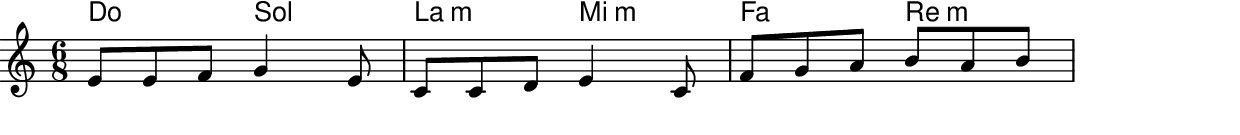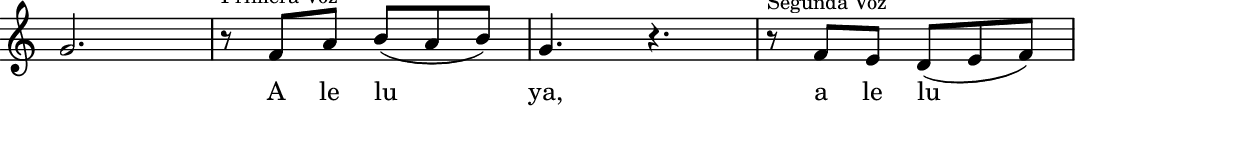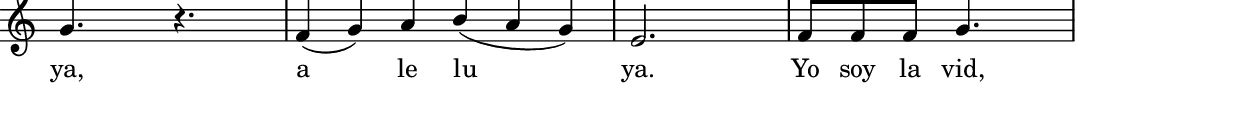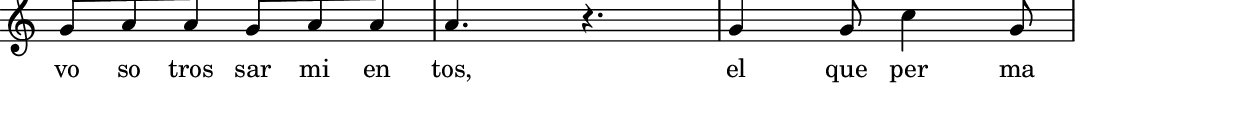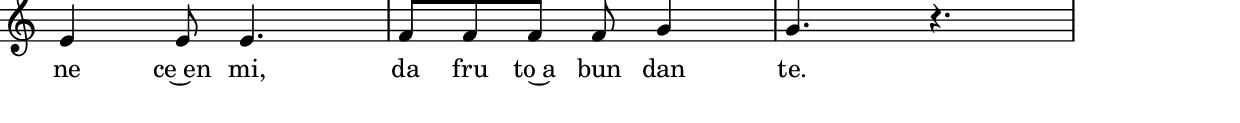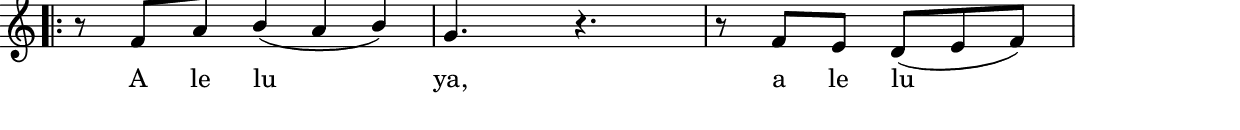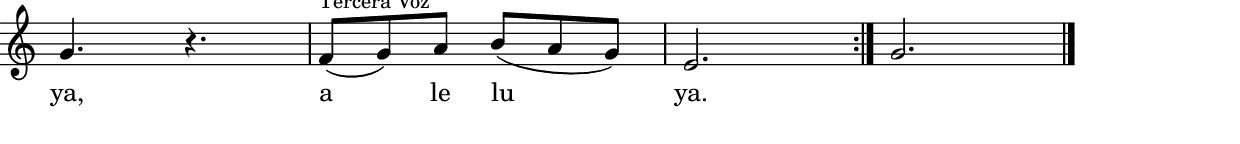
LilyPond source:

%% Generated by lilypond-book
%% Options: [indent=0\mm,line-width=529\pt]
\include "lilypond-book-preamble.ly"


% ****************************************************************
% Start cut-&-pastable-section
% ****************************************************************



\paper {
  indent = 0\mm
  line-width = 529\pt
  % offset the left padding, also add 1mm as lilypond creates cropped
  % images with a little space on the right
  line-width = #(- line-width (* mm  3.000000) (* mm 1))
}

\layout {
  
}





% ****************************************************************
% ly snippet:
% ****************************************************************
\sourcefileline 214
\language "espanol"
        \version "2.18.0"

        \markup { \fill-line { \center-column { \fontsize #5 "Misa Italiana" \fontsize #3 \caps "Aleluya Interleccional" } } }
        \markup { \fill-line { " " \center-column { \fontsize #2 "Pbro. Jesús María Sánchez" \small "Arreglo Samuel Gutiérrez e Isabel Martinez" } } }
        \header {
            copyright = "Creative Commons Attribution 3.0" 
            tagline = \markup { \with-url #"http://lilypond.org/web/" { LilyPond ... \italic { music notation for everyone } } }
            breakbefore = ##t
        }

        instrumento = \relative do' {
            \tempo "Moderatto" 4 = 100
            \time 6/8
            \override DynamicLineSpanner.staff-padding = #15
            \newSpacingSection	
            \override Score.SpacingSpanner.spacing-increment = #5
            mi8 mi8 fa8 sol4 mi8		| %1
            \mark \markup { \small "Instrumento" }
            do8 do8 re8 mi4 do8 		| %2
            fa8 sol8 la8 si8 la8 si8	| %3
            sol2.				| %4
            \mark \markup { \small "Voz" }
            \repeat volta 1 {
                r8^\markup { \small "Primera Voz" } fa8 la8 si8( la8 si8) 	| %5
                sol4. r4.			| %6
                r8^\markup { \small "Segunda Voz" } fa8 mi8 re8( mi8 fa8) 	| %7
                sol4. r4. 	 		| %9
                fa8^\markup { \small "Tercera Voz" }( sol8) la8 si8( la8 sol8) | %10
                mi2.			| %11			
            }
            fa8^\markup { \small "Solo" } fa8 fa8 sol4.		| %12
            sol8 la8 la8 sol8 la8 la8	| %13
            la4. r4.			| %14
            sol4 sol8 do4 sol8		| %15
            mi4 mi8 mi4.			| %16
            fa8 fa8 fa8 fa8 sol4		| %17
            sol4. r4.			| %18
            \repeat volta 2 {
                r8^\markup { \small "Primera Voz" } fa8 la8 si8( la8 si8) 	| %19
                sol4. r4.			| %20
                r8^\markup { \small "Segunda Voz" } fa8 mi8 re8( mi8 fa8) 	| %21
                sol4. r4. 	 		| %22
                fa8^\markup { \small "Tercera Voz" }( sol8) la8 si8( la8 sol8) | %23						
            }
            \alternative {
                { mi2. }			 %24
                { sol2. }			 %25
            }
            \bar "|."
        }

        letra = \lyricmode { 
            _ _ _ _ _ _ _ _ _ _ _ _ _ _ _ _ _
            A le lu ya, a le lu ya, a le lu ya.
            Yo soy la vid, vo so tros sar mi en tos,
            el que per ma ne ce~en mi, da fru to~a bun dan te.
            A le lu ya, a le lu ya, a le lu ya.
        }

        acordes = \new ChordNames {
            \set chordChanges = ##t
            \italianChords
            \chordmode { 
                do4. sol4. la4.:m mi4.:m fa4. re4.:m sol2.
                fa4. re4.:m sol2.
                fa4. sol4.:7 do2.
                fa4. sol4. la2.:m
                fa4. sol4. do4. la4.:m la2.:m 
                sol4. la4.:m mi2.:m fa4. sol4. sol2.   
                fa4. re4.:m sol2.
                fa4. sol4.:7 do2.
                fa4. sol4. la2.:m
            }
        }

        \score {
            <<
                \acordes
                \new Staff { <<
                \set Staff.midiInstrument = #"oboe"
                \new Voice = "voz"
                \instrumento
                >>}
                \new Lyrics \lyricsto "voz" { 
                \letra 
                }
            >>
            \midi {}
            \layout {}
        }

        \paper {
            #( set-default-paper-size "letter" )
        } 



% ****************************************************************
% end ly snippet
% ****************************************************************
